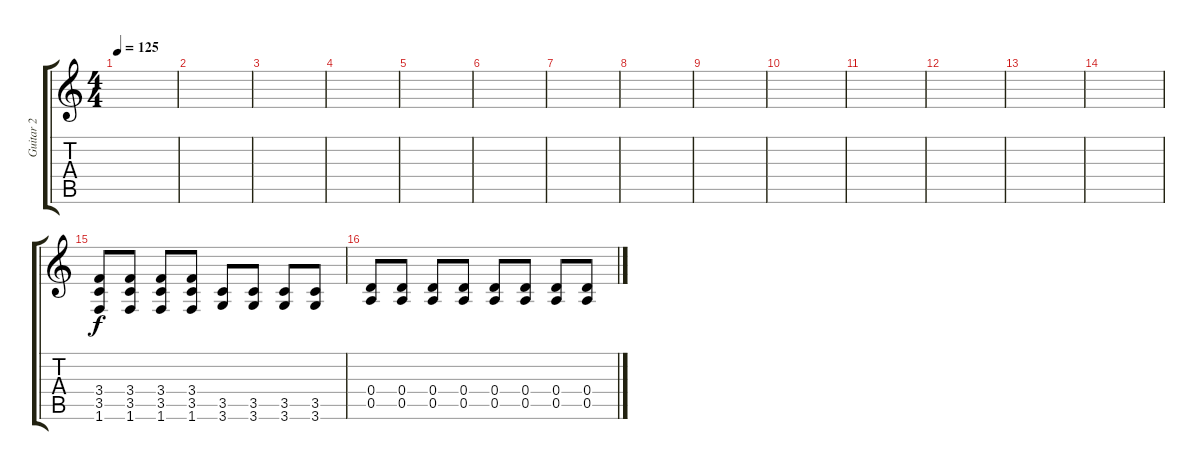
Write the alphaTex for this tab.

\track ("Guitar 2" "Guitar 2") {instrument distortionguitar}
\staff {score tabs}
\tuning (E4 B3 G3 D3 A2 E2) {hide}
\ts (4 4)
\tempo 125
\clef g2
\ks c
|
|
|
|
|
|
|
|
|
|
|
|
|
|
(3.4 3.5 1.6).8 (3.4 3.5 1.6).8 (3.4 3.5 1.6).8 (3.4 3.5 1.6).8 (3.5 3.6).8 (3.5 3.6).8 (3.5 3.6).8 (3.5 3.6).8 |
(0.4 0.5).8 (0.4 0.5).8 (0.4 0.5).8 (0.4 0.5).8 (0.4 0.5).8 (0.4 0.5).8 (0.4 0.5).8 (0.4 0.5).8
